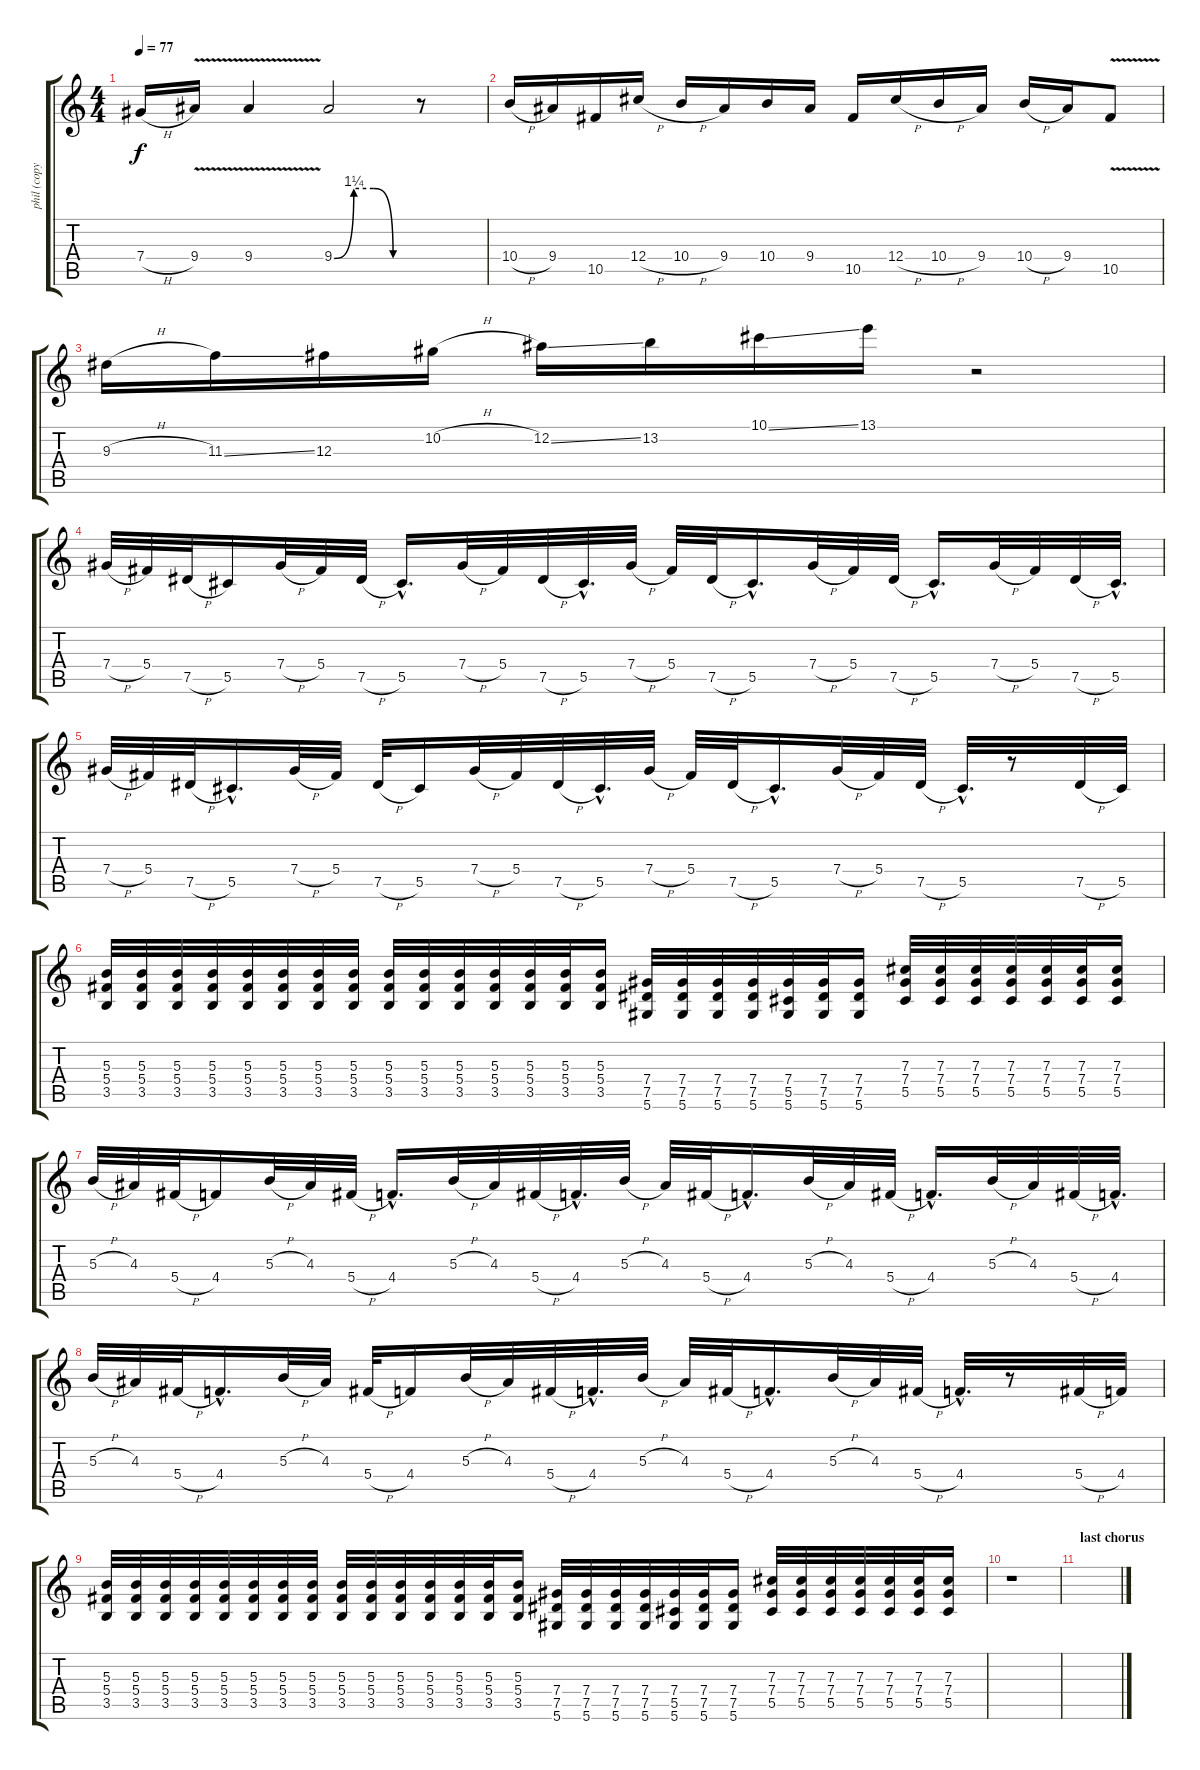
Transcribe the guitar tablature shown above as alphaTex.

\track ("phil (copy ryan otherwise)" "phil (copy") {instrument overdrivenguitar}
\staff {score tabs}
\tuning (Eb4 Bb3 Gb3 Db3 Ab2 Eb2) {hide}
\ts (4 4)
\tempo 77
\clef g2
\ks c
7.4{h}.16{dy f} 9.4{v}.16 9.4{v}.4 9.4{be (custom 0 0 15 5 30 5 45 0 60 0)}.2 r.8 |
10.4{h}.16 9.4.16 10.5.16 12.4{h}.16 10.4{h}.16 9.4.16 10.4.16 9.4.16 10.5.16 12.4{h}.16 10.4{h}.16 9.4.16 10.4{h}.16 9.4.16 10.5{v}.8 |
9.3{h}.16 11.3{ss}.16 12.3.16 10.2{h}.16 12.2{ss}.16 13.2.16 10.1{ss}.16 13.1.16 r.2 |
7.4{h}.32 5.4.32 7.5{h}.32 5.5.16 7.4{h}.32 5.4.32 7.5{h}.32 5.5{hac}.16{d} 7.4{h}.32 5.4.32 7.5{h}.32 5.5{hac}.32{d} 7.4{h}.32 5.4.32 7.5{h}.32 5.5{hac}.16{d} 7.4{h}.32 5.4.32 7.5{h}.32 5.5{hac}.16{d} 7.4{h}.32 5.4.32 7.5{h}.32 5.5{hac}.32{d} |
7.4{h}.32 5.4.32 7.5{h}.32 5.5{hac}.16{d} 7.4{h}.32 5.4.32 7.5{h}.32 5.5.16 7.4{h}.32 5.4.32 7.5{h}.32 5.5{hac}.32{d} 7.4{h}.32 5.4.32 7.5{h}.32 5.5{hac}.16{d} 7.4{h}.32 5.4.32 7.5{h}.32 5.5{hac}.32{d} r.8 7.5{h}.32 5.5.32 |
(5.3 5.4 3.5).32 (5.3 5.4 3.5).32 (5.3 5.4 3.5).32 (5.3 5.4 3.5).32 (5.3 5.4 3.5).32 (5.3 5.4 3.5).32 (5.3 5.4 3.5).32 (5.3 5.4 3.5).32 (5.3 5.4 3.5).32 (5.3 5.4 3.5).32 (5.3 5.4 3.5).32 (5.3 5.4 3.5).32 (5.3 5.4 3.5).32 (5.3 5.4 3.5).32 (5.3 5.4 3.5).16 (7.4 7.5 5.6).32 (7.4 7.5 5.6).32 (7.4 7.5 5.6).32 (7.4 7.5 5.6).32 (7.4 5.5 5.6).32 (7.4 7.5 5.6).32 (7.4 7.5 5.6).16 (7.3 7.4 5.5).32 (7.3 7.4 5.5).32 (7.3 7.4 5.5).32 (7.3 7.4 5.5).32 (7.3 7.4 5.5).32 (7.3 7.4 5.5).32 (7.3 7.4 5.5).16 |
5.3{h}.32 4.3.32 5.4{h}.32 4.4.16 5.3{h}.32 4.3.32 5.4{h}.32 4.4{hac}.16{d} 5.3{h}.32 4.3.32 5.4{h}.32 4.4{hac}.32{d} 5.3{h}.32 4.3.32 5.4{h}.32 4.4{hac}.16{d} 5.3{h}.32 4.3.32 5.4{h}.32 4.4{hac}.16{d} 5.3{h}.32 4.3.32 5.4{h}.32 4.4{hac}.32{d} |
5.3{h}.32 4.3.32 5.4{h}.32 4.4{hac}.16{d} 5.3{h}.32 4.3.32 5.4{h}.32 4.4.16 5.3{h}.32 4.3.32 5.4{h}.32 4.4{hac}.32{d} 5.3{h}.32 4.3.32 5.4{h}.32 4.4{hac}.16{d} 5.3{h}.32 4.3.32 5.4{h}.32 4.4{hac}.32{d} r.8 5.4{h}.32 4.4.32 |
(5.3 5.4 3.5).32 (5.3 5.4 3.5).32 (5.3 5.4 3.5).32 (5.3 5.4 3.5).32 (5.3 5.4 3.5).32 (5.3 5.4 3.5).32 (5.3 5.4 3.5).32 (5.3 5.4 3.5).32 (5.3 5.4 3.5).32 (5.3 5.4 3.5).32 (5.3 5.4 3.5).32 (5.3 5.4 3.5).32 (5.3 5.4 3.5).32 (5.3 5.4 3.5).32 (5.3 5.4 3.5).16 (7.4 7.5 5.6).32 (7.4 7.5 5.6).32 (7.4 7.5 5.6).32 (7.4 7.5 5.6).32 (7.4 5.5 5.6).32 (7.4 7.5 5.6).32 (7.4 7.5 5.6).16 (7.3 7.4 5.5).32 (7.3 7.4 5.5).32 (7.3 7.4 5.5).32 (7.3 7.4 5.5).32 (7.3 7.4 5.5).32 (7.3 7.4 5.5).32 (7.3 7.4 5.5).16 |
r.1 |
\section ("" "last chorus")
